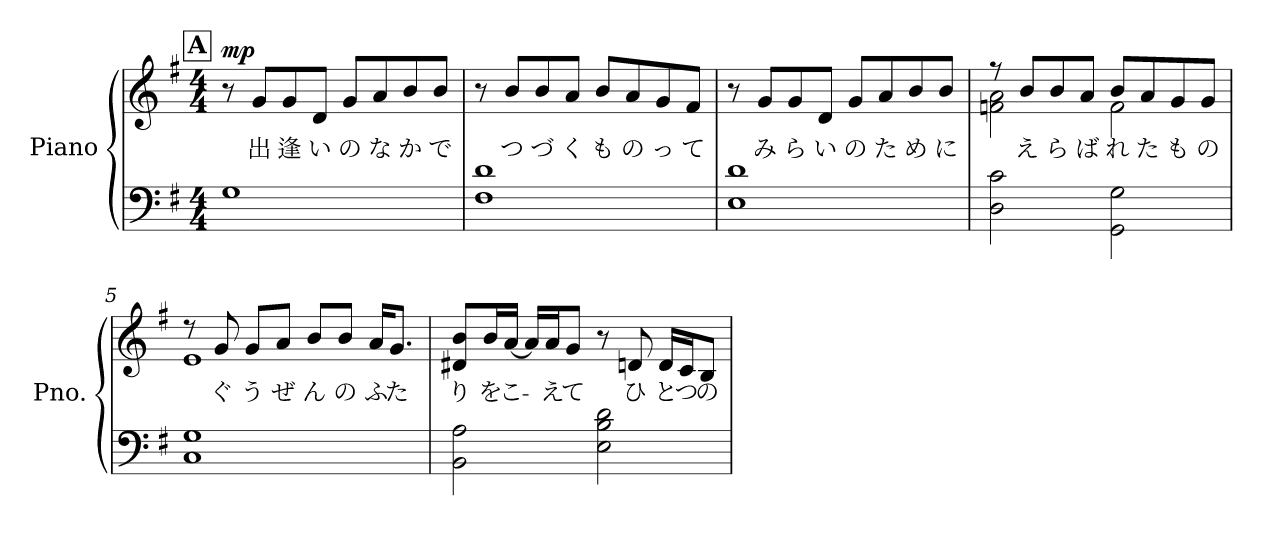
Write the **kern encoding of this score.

**kern	**kern	**text	**dynam
*part1	*part1	*part1	*part1
*staff2	*staff1	*staff1	*staff1/2
*I"Piano	*	*	*
*I'Pno.	*	*	*
*clefF4	*clefG2	*	*
*k[f#]	*k[f#]	*	*
*M4/4	*M4/4	*	*
*MM66	*MM66	*	*
!!LO:REH:place=s1:a:B:fs=14:t=A
=1	=1	=1	=1
!	!	!	!LO:DY:b
1G	8r	.	mp
!	!	!LO:LY:b	!
.	8g/L	出	.
!	!	!LO:LY:b	!
.	8g/	逢	.
!	!	!LO:LY:b	!
.	8d/J	-い	.
!	!	!LO:LY:b	!
.	8g/L	の	.
!	!	!LO:LY:b	!
.	8a/	な	.
!	!	!LO:LY:b	!
.	8b/	か	.
!	!	!LO:LY:b	!
.	8b/J	で	.
=2	=2	=2	=2
1F# 1d	8r	.	.
!	!	!LO:LY:b	!
.	8b/L	つ	.
!	!	!LO:LY:b	!
.	8b/	づ	.
!	!	!LO:LY:b	!
.	8a/J	く	.
!	!	!LO:LY:b	!
.	8b/L	も	.
!	!	!LO:LY:b	!
.	8a/	の	.
!	!	!LO:LY:b	!
.	8g/	っ	.
!	!	!LO:LY:b	!
.	8f#/J	て	.
=3	=3	=3	=3
1E 1d	8r	.	.
!	!	!LO:LY:b	!
.	8g/L	み	.
!	!	!LO:LY:b	!
.	8g/	ら	.
!	!	!LO:LY:b	!
.	8d/J	い	.
!	!	!LO:LY:b	!
.	8g/L	の	.
!	!	!LO:LY:b	!
.	8a/	た	.
!	!	!LO:LY:b	!
.	8b/	め	.
!	!	!LO:LY:b	!
.	8b/J	に	.
!!LO:LB:g=z
=4	=4	=4	=4
*	*^	*	*
2D\ 2c\	8r	2fn\ 2a\	.	.
!	!	!	!LO:LY:b	!
.	8b/L	.	え	.
!	!	!	!LO:LY:b	!
.	8b/	.	ら	.
!	!	!	!LO:LY:b	!
.	8a/J	.	ば	.
!	!	!	!LO:LY:b	!
2GG\ 2G\	8b/L	2f\	れ	.
!	!	!	!LO:LY:b	!
.	8a/	.	た	.
!	!	!	!LO:LY:b	!
.	8g/	.	も	.
!	!	!	!LO:LY:b	!
.	8g/J	.	の	.
=5	=5	=5	=5	=5
1C 1G	8r	1e	.	.
!	!	!	!LO:LY:b	!
.	8g/	.	ぐ	.
!	!	!	!LO:LY:b	!
.	8g/L	.	う	.
!	!	!	!LO:LY:b	!
.	8a/J	.	ぜ	.
!	!	!	!LO:LY:b	!
.	8b/L	.	ん	.
!	!	!	!LO:LY:b	!
.	8b/J	.	の	.
!	!	!	!LO:LY:b	!
.	16a/KL	.	ふ	.
!	!	!	!LO:LY:b	!
.	8.g/J	.	た	.
*	*v	*v	*	*
=6	=6	=6	=6
!	!	!LO:LY:b	!
2BB\ 2A\	8d#X/ 8b/L	り	.
!	!	!LO:LY:b	!
.	16b/L	を	.
!	!	!LO:LY:b	!
.	[16a/JJ	こ-	.
.	16a/LL]	.	.
!	!	!LO:LY:b	!
.	16a/J	-え	.
!	!	!LO:LY:b	!
.	8g/J	て	.
2E\ 2B\ 2d\	8r	.	.
!	!	!LO:LY:b	!
.	8dn/	ひ	.
!	!	!LO:LY:b	!
.	16d/LL	と	.
!	!	!LO:LY:b	!
.	16c/J	つ	.
!	!	!LO:LY:b	!
.	8B/J	の	.
=	=	=	=
*-	*-	*-	*-
